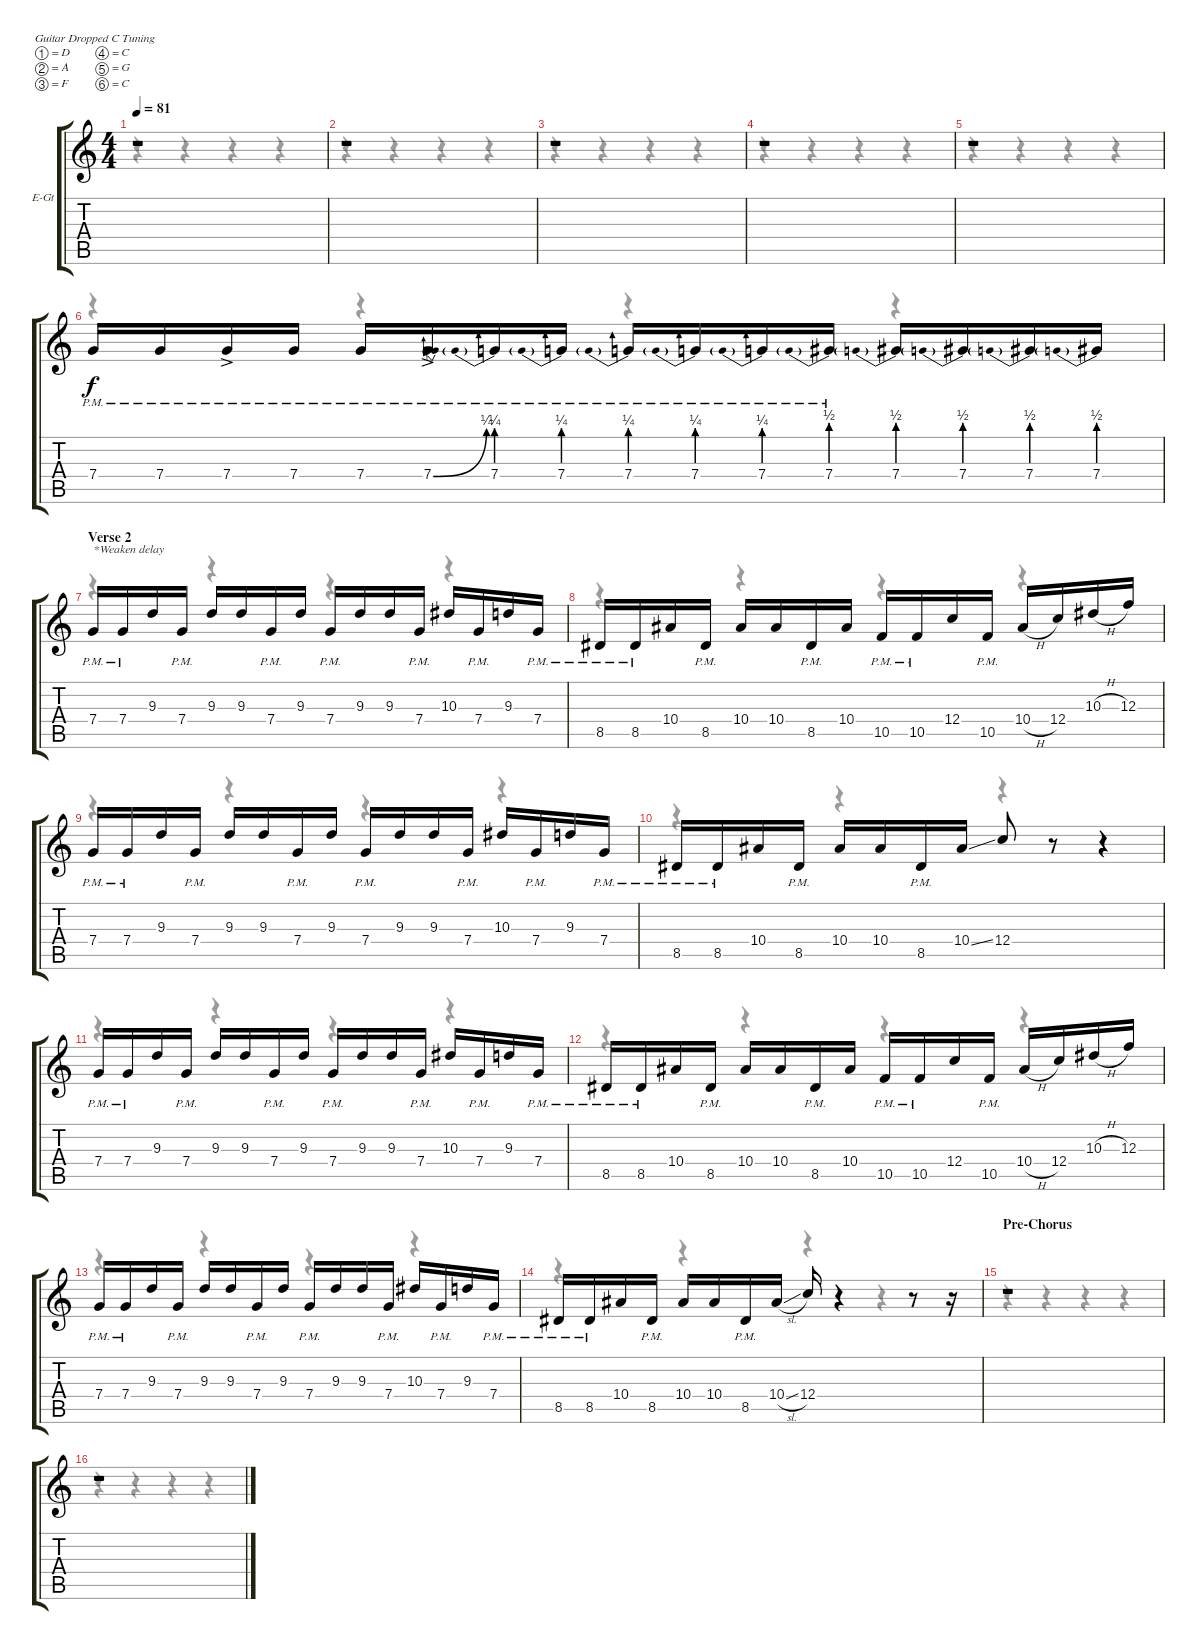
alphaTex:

\bracketExtendMode groupsimilarinstruments
\firstSystemTrackNameOrientation horizontal
\otherSystemsTrackNameOrientation horizontal
\track ("Padge (Clean)" "E-Gt") {instrument electricguitarclean}
\staff {score tabs}
\tuning (D4 A3 F3 C3 G2 C2)
\voice
\ts (4 4)
\tempo 81
\clef g2
\ks c
r.1{dy f} |
r.1 |
r.1 |
r.1 |
r.1 |
7.4{pm}.16 7.4{pm}.16 7.4{ac pm}.16 7.4{pm}.16 7.4{pm}.16 7.4{be (bend 0 0 15.6 1) ac pm}.16 7.4{be (prebend 0 1 60 1) pm}.16 7.4{be (prebend 0 1 60 1) pm}.16 7.4{be (prebend 0 1 60 1) pm}.16 7.4{be (prebend 0 1 60 1) pm}.16 7.4{be (prebend 0 1 60 1) pm}.16 7.4{be (prebend 0 2 60 2) pm}.16 7.4{be (prebend 0 2 60 2)}.16 7.4{be (prebend 0 2 60 2)}.16 7.4{be (prebend 0 2 60 2)}.16 7.4{be (prebend 0 2 60 2)}.16 |
\section ("" "Verse 2")
7.4{pm}.16{txt "*Weaken delay"} 7.4{pm}.16 9.3.16 7.4{pm}.16 9.3.16 9.3.16 7.4{pm}.16 9.3.16 7.4{pm}.16 9.3.16 9.3.16 7.4{pm}.16 10.3.16 7.4{pm}.16 9.3.16 7.4{pm}.16 |
8.5{pm}.16 8.5{pm}.16 10.4.16 8.5{pm}.16 10.4.16 10.4.16 8.5{pm}.16 10.4.16 10.5{pm}.16 10.5{pm}.16 12.4.16 10.5{pm}.16 10.4{h}.16 12.4.16 10.3{h}.16 12.3.16 |
7.4{pm}.16 7.4{pm}.16 9.3.16 7.4{pm}.16 9.3.16 9.3.16 7.4{pm}.16 9.3.16 7.4{pm}.16 9.3.16 9.3.16 7.4{pm}.16 10.3.16 7.4{pm}.16 9.3.16 7.4{pm}.16 |
8.5{pm}.16 8.5{pm}.16 10.4.16 8.5{pm}.16 10.4.16 10.4.16 8.5{pm}.16 10.4{ss}.16 12.4.8 r.8 r.4 |
7.4{pm}.16 7.4{pm}.16 9.3.16 7.4{pm}.16 9.3.16 9.3.16 7.4{pm}.16 9.3.16 7.4{pm}.16 9.3.16 9.3.16 7.4{pm}.16 10.3.16 7.4{pm}.16 9.3.16 7.4{pm}.16 |
8.5{pm}.16 8.5{pm}.16 10.4.16 8.5{pm}.16 10.4.16 10.4.16 8.5{pm}.16 10.4.16 10.5{pm}.16 10.5{pm}.16 12.4.16 10.5{pm}.16 10.4{h}.16 12.4.16 10.3{h}.16 12.3.16 |
7.4{pm}.16 7.4{pm}.16 9.3.16 7.4{pm}.16 9.3.16 9.3.16 7.4{pm}.16 9.3.16 7.4{pm}.16 9.3.16 9.3.16 7.4{pm}.16 10.3.16 7.4{pm}.16 9.3.16 7.4{pm}.16 |
8.5{pm}.16 8.5{pm}.16 10.4.16 8.5{pm}.16 10.4.16 10.4.16 8.5{pm}.16 10.4{sl}.16 12.4.16 r.4 r.8 r.16 |
\section ("" "Pre-Chorus")
r.1 |
r.1
\voice
\clef g2
\ottava regular
\simile none
\ks c
r.4{dy mf} r.4 r.4 r.4 |
r.4 r.4 r.4 r.4 |
r.4 r.4 r.4 r.4 |
r.4 r.4 r.4 r.4 |
r.4 r.4 r.4 r.4 |
r.4 r.4 r.4 r.4 |
r.4 r.4 r.4 r.4 |
r.4 r.4 r.4 r.4 |
r.4 r.4 r.4 r.4 |
r.4 r.4 r.4 r.4 |
r.4 r.4 r.4 r.4 |
r.4 r.4 r.4 r.4 |
r.4 r.4 r.4 r.4 |
r.4 r.4 r.4 r.4 |
r.4 r.4 r.4 r.4 |
r.4 r.4 r.4 r.4
